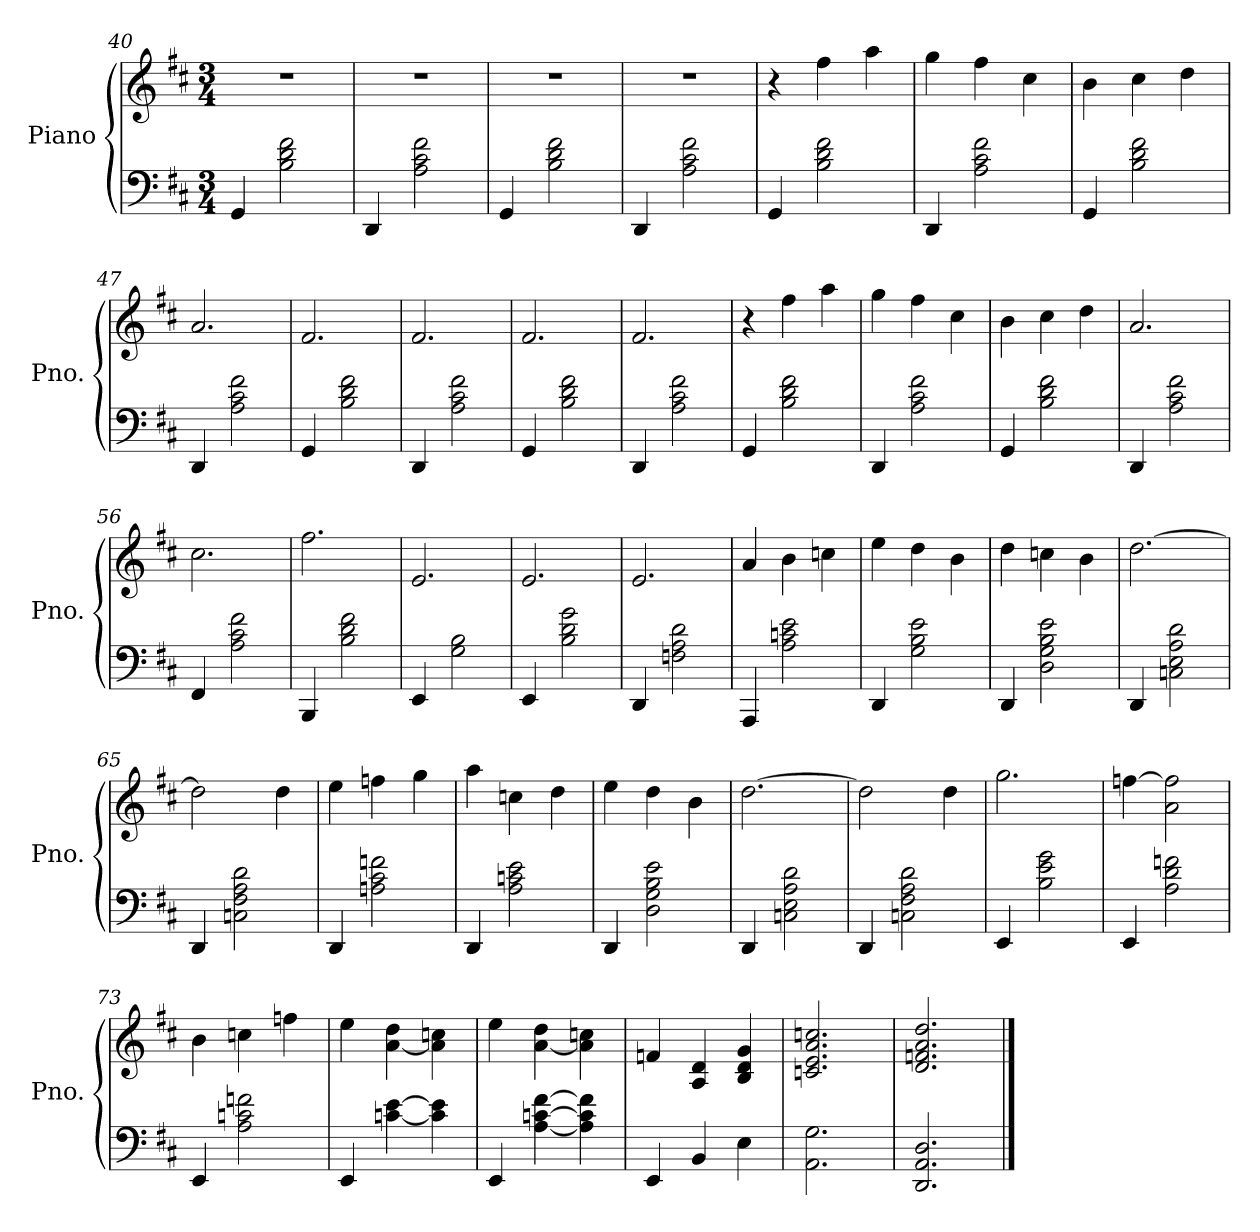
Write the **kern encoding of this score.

**kern	**kern
*part1	*part1
*staff2	*staff1
*I"Piano	*
*I'Pno.	*
*clefF4	*clefG2
*k[f#c#]	*k[f#c#]
*M3/4	*M3/4
=40	=40
4GG/	2.r
2B\ 2d\ 2f#\	.
=41	=41
4DD/	2.r
2A\ 2c#\ 2f#\	.
=42	=42
4GG/	2.r
2B\ 2d\ 2f#\	.
=43	=43
4DD/	2.r
2A\ 2c#\ 2f#\	.
=44	=44
4GG/	4r
2B\ 2d\ 2f#\	4ff#\
.	4aa\
=45	=45
4DD/	4gg\
2A\ 2c#\ 2f#\	4ff#\
.	4cc#\
=46	=46
4GG/	4b\
2B\ 2d\ 2f#\	4cc#\
.	4dd\
=47	=47
4DD/	2.a/
2A\ 2c#\ 2f#\	.
=48	=48
4GG/	2.f#/
2B\ 2d\ 2f#\	.
=49	=49
4DD/	2.f#/
2A\ 2c#\ 2f#\	.
=50	=50
4GG/	2.f#/
2B\ 2d\ 2f#\	.
=51	=51
4DD/	2.f#/
2A\ 2c#\ 2f#\	.
!!LO:LB:g=z
=52	=52
4GG/	4r
2B\ 2d\ 2f#\	4ff#\
.	4aa\
=53	=53
4DD/	4gg\
2A\ 2c#\ 2f#\	4ff#\
.	4cc#\
=54	=54
4GG/	4b\
2B\ 2d\ 2f#\	4cc#\
.	4dd\
=55	=55
4DD/	2.a/
2A\ 2c#\ 2f#\	.
=56	=56
4FF#/	2.cc#\
2A\ 2c#\ 2f#\	.
=57	=57
4BBB/	2.ff#\
2B\ 2d\ 2f#\	.
=58	=58
4EE/	2.e/
2G\ 2B\	.
=59	=59
4EE/	2.e/
2B\ 2d\ 2g\	.
=60	=60
4DD/	2.e/
2Fn\ 2A\ 2d\	.
=61	=61
4AAA/	4a/
2A\ 2cn\ 2e\	4b\
.	4ccn\
=62	=62
4DD/	4ee\
2G\ 2B\ 2e\	4dd\
.	4b\
=63	=63
4DD/	4dd\
2D\ 2G\ 2B\ 2e\	4ccn\
.	4b\
=64	=64
4DD/	[2.dd\
2Cn\ 2E\ 2A\ 2d\	.
!!LO:PB:g=z
=65	=65
4DD/	2dd\]
2Cn\ 2F#\ 2A\ 2d\	.
.	4dd\
=66	=66
4DD/	4ee\
2An\ 2c#\ 2fn\	4ffn\
.	4gg\
=67	=67
4DD/	4aa\
2A\ 2cn\ 2e\	4ccn\
.	4dd\
=68	=68
4DD/	4ee\
2D\ 2G\ 2B\ 2e\	4dd\
.	4b\
=69	=69
4DD/	[2.dd\
2Cn\ 2E\ 2A\ 2d\	.
=70	=70
4DD/	2dd\]
2Cn\ 2F#\ 2A\ 2d\	.
.	4dd\
=71	=71
4EE/	2.gg\
2B\ 2e\ 2g\	.
=72	=72
4EE/	[4ffn\
2A\ 2d\ 2fn\	2a\ 2ffn\]
=73	=73
4EE/	4b\
2A\ 2cn\ 2fn\	4ccn\
.	4ffn\
=74	=74
4EE/	4ee\
[4cn\ [4e\	[4a\ 4dd\
4cn\] 4e\]	4a\] 4ccn\
!!LO:LB:g=z
=75	=75
4EE/	4ee\
[4A\ [4cn\ [4f#\	[4a\ 4dd\
4A\] 4c\] 4f#\]	4a\] 4ccn\
=76	=76
4EE/	4fn/
4BB/	4A/ 4d/
4E\	4B/ 4d/ 4g/
=77	=77
2.AA\ 2.G\	2.cn/ 2.e/ 2.a/ 2.ccn/
=78	=78
2.DD/ 2.AA/ 2.D/	2.d/ 2.fn/ 2.a/ 2.dd/
==	==
*-	*-
